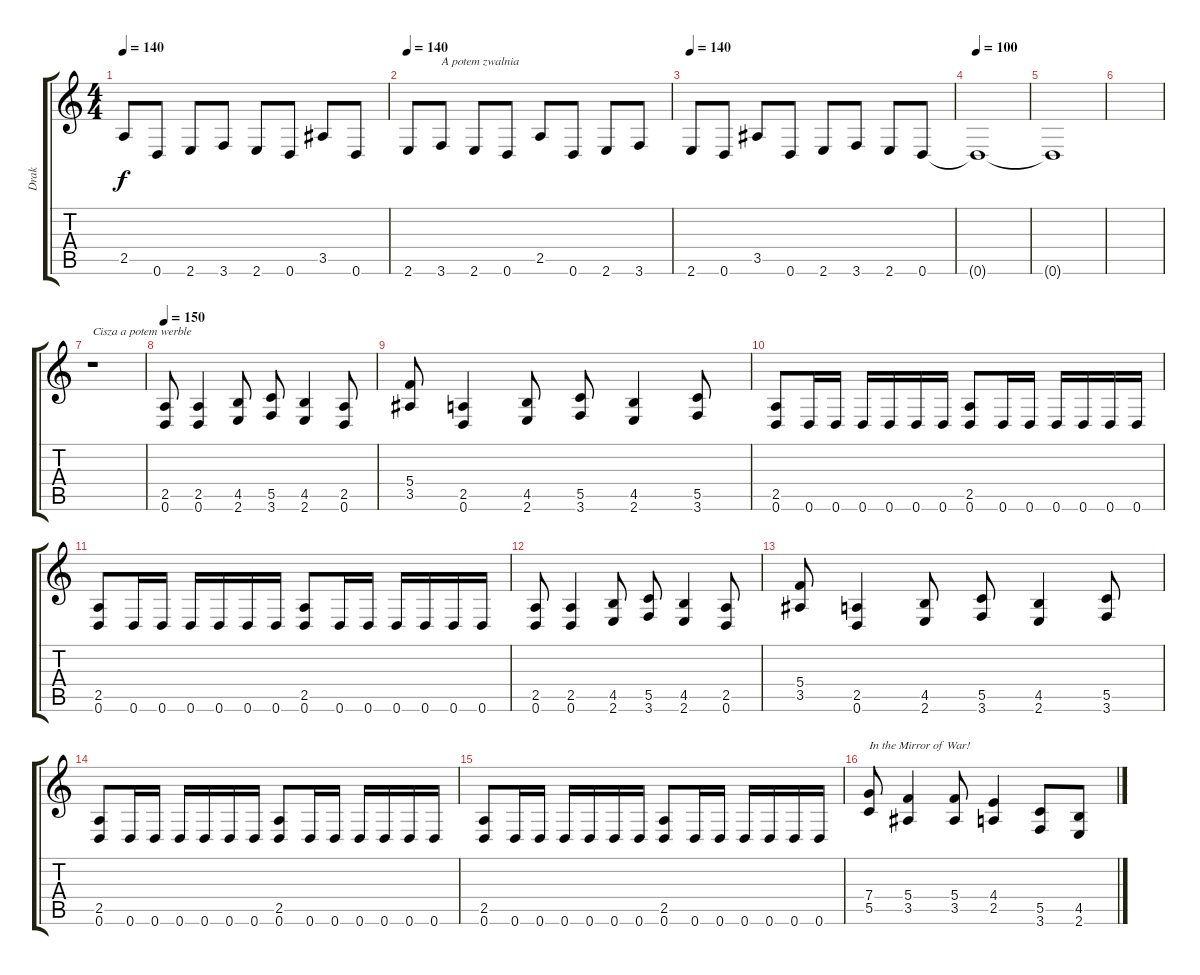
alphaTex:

\track ("Drak" "Drak") {instrument distortionguitar}
\staff {score tabs}
\tuning (D4 A3 F3 C3 G2 D2) {hide}
\ts (4 4)
\tempo 140
\clef g2
\ks c
2.5.8{dy f} 0.6.8 2.6.8 3.6.8 2.6.8 0.6.8 3.5.8 0.6.8 |
\tempo 140
2.6.8 3.6.8{txt "A potem zwalnia"} 2.6.8 0.6.8 2.5.8 0.6.8 2.6.8 3.6.8 |
\tempo 140
2.6.8 0.6.8 3.5.8 0.6.8 2.6.8 3.6.8 2.6.8 0.6.8 |
\tempo 100
0.6{t}.1{txt " "} |
0.6{t}.1 |
|
r.1{txt "Cisza a potem werble"} |
\tempo 150
(2.5 0.6).8 (2.5 0.6).4 (4.5 2.6).8 (5.5 3.6).8 (4.5 2.6).4 (2.5 0.6).8 |
(5.4 3.5).8 (2.5 0.6).4 (4.5 2.6).8 (5.5 3.6).8 (4.5 2.6).4 (5.5 3.6).8 |
(2.5 0.6).8{txt " "} 0.6.16 0.6.16 0.6.16 0.6.16 0.6.16 0.6.16 (2.5 0.6).8 0.6.16 0.6.16 0.6.16 0.6.16 0.6.16 0.6.16 |
(2.5 0.6).8 0.6.16 0.6.16 0.6.16 0.6.16 0.6.16 0.6.16 (2.5 0.6).8 0.6.16 0.6.16 0.6.16 0.6.16 0.6.16 0.6.16 |
(2.5 0.6).8 (2.5 0.6).4 (4.5 2.6).8 (5.5 3.6).8 (4.5 2.6).4 (2.5 0.6).8 |
(5.4 3.5).8 (2.5 0.6).4 (4.5 2.6).8 (5.5 3.6).8 (4.5 2.6).4 (5.5 3.6).8 |
(2.5 0.6).8{txt " "} 0.6.16 0.6.16 0.6.16 0.6.16 0.6.16 0.6.16 (2.5 0.6).8 0.6.16 0.6.16 0.6.16 0.6.16 0.6.16 0.6.16 |
(2.5 0.6).8 0.6.16 0.6.16 0.6.16 0.6.16 0.6.16 0.6.16 (2.5 0.6).8 0.6.16 0.6.16 0.6.16 0.6.16 0.6.16 0.6.16 |
(7.4 5.5).8{txt "In the Mirror of War!"} (5.4 3.5).4 (5.4 3.5).8 (4.4 2.5).4 (5.5 3.6).8{txt " "} (4.5 2.6).8
